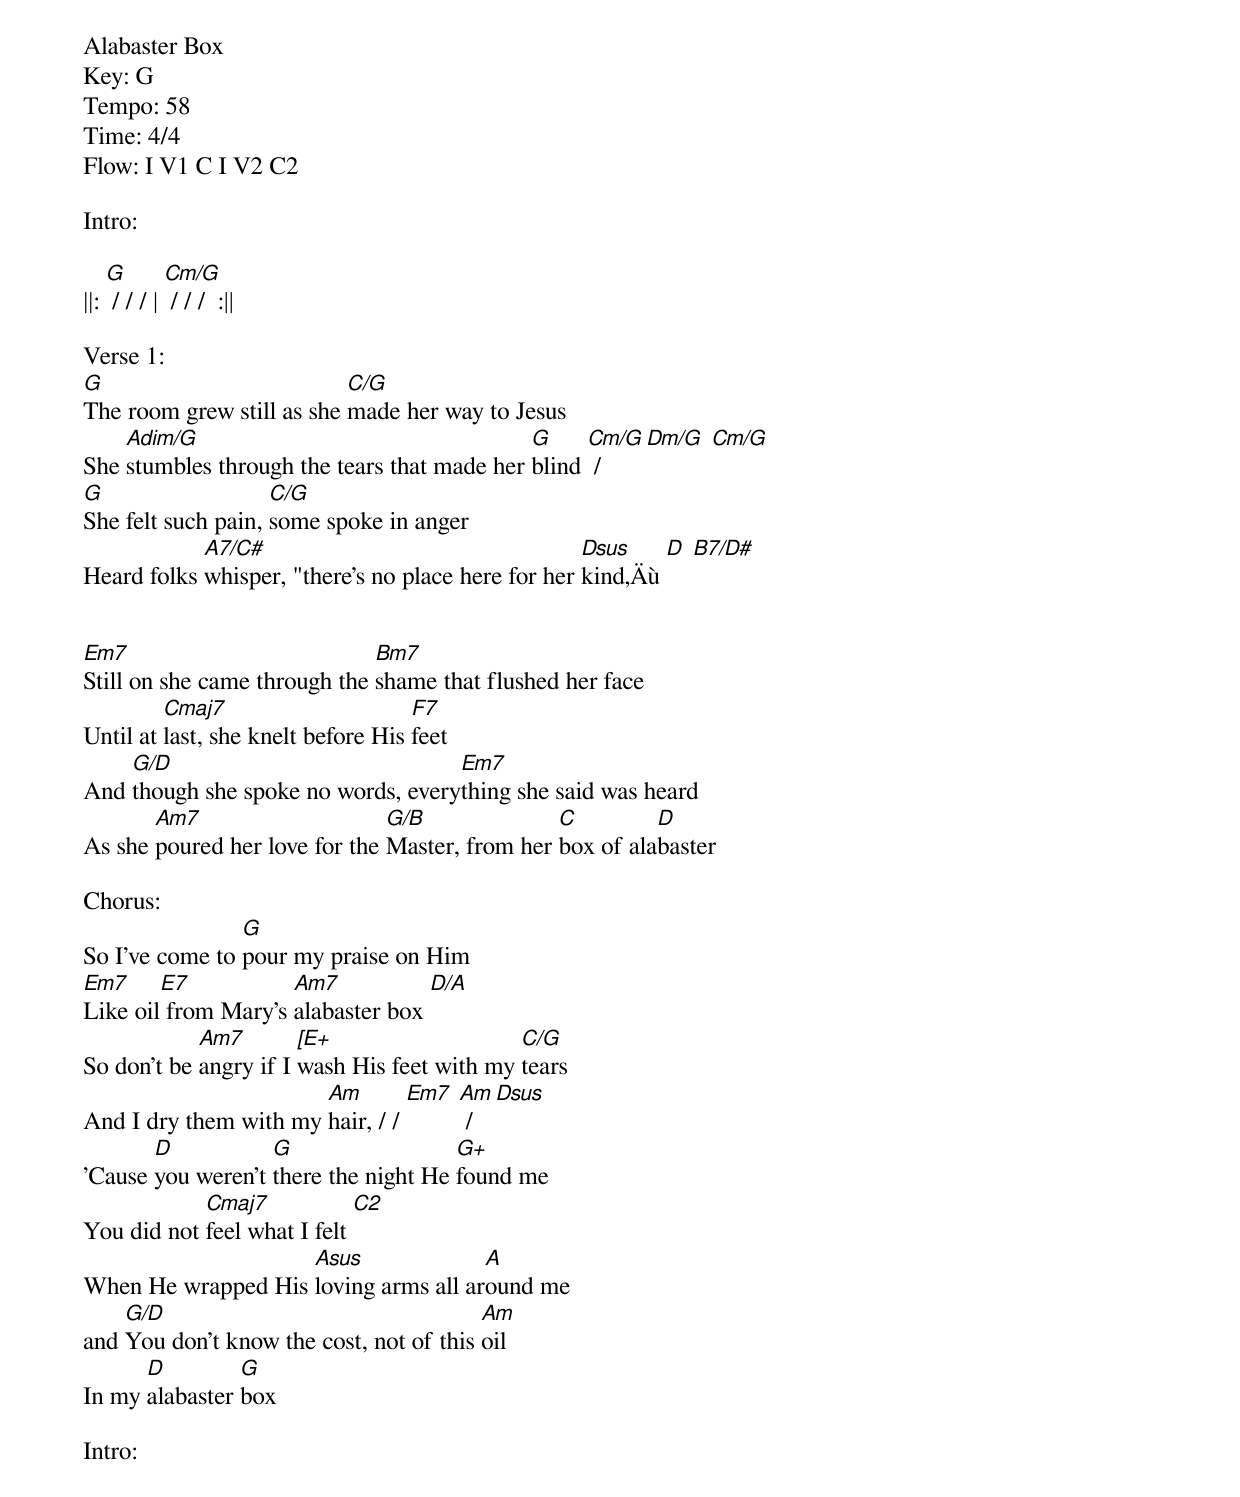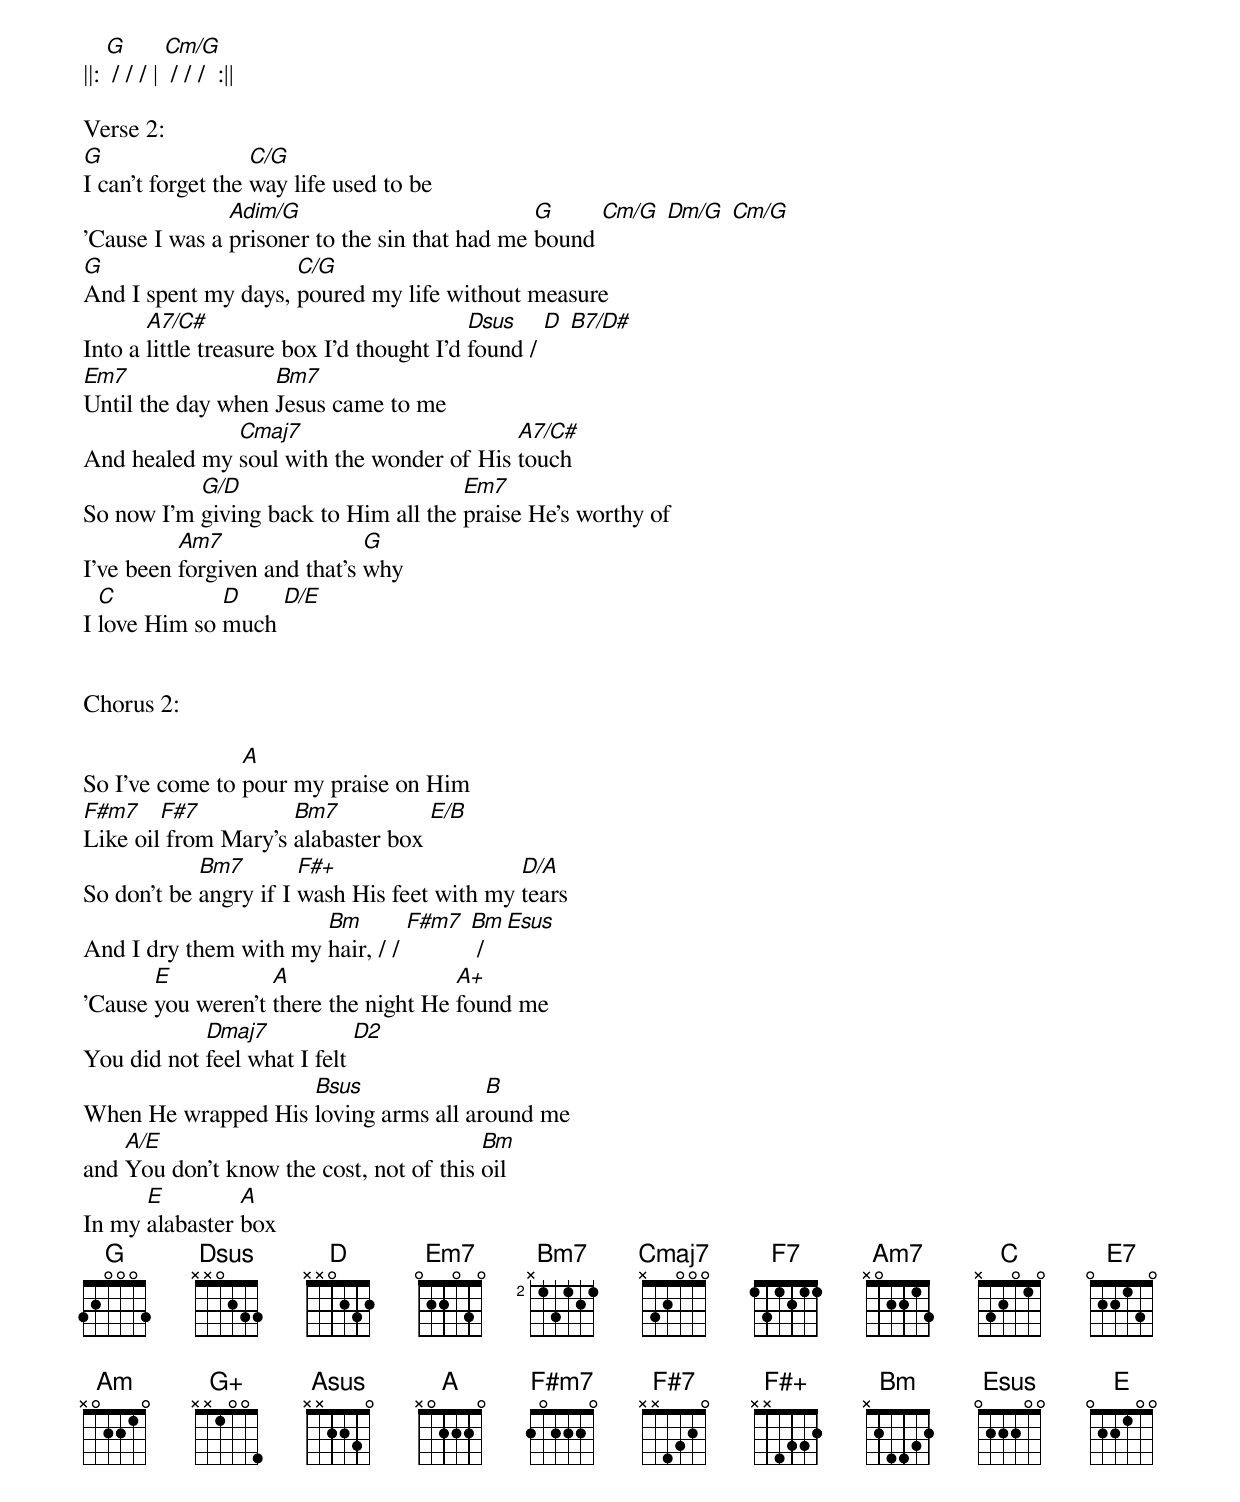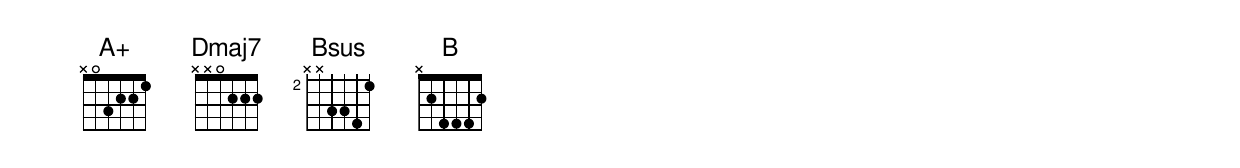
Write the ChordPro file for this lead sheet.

Alabaster Box
Key: G
Tempo: 58
Time: 4/4
Flow: I V1 C I V2 C2

Intro:

||: [G] / / / | [Cm/G] / / /  :||

Verse 1:
[G]The room grew still as she [C/G]made her way to Jesus
She [Adim/G]stumbles through the tears that made her [G]blind [Cm/G] / [Dm/G] [Cm/G]
[G]She felt such pain, [C/G]some spoke in anger
Heard folks [A7/C#]whisper, "there's no place here for her [Dsus]kind‚Äù [D] [B7/D#]


[Em7]Still on she came through the [Bm7]shame that flushed her face
Until at [Cmaj7]last, she knelt before His [F7]feet
And [G/D]though she spoke no words, every[Em7]thing she said was heard
As she [Am7]poured her love for the [G/B]Master, from her [C]box of ala[D]baster

Chorus:
So I've come to [G]pour my praise on Him
[Em7]Like oil[E7] from Mary's [Am7]alabaster box [D/A]
So don't be [Am7]angry if I [[E+]wash His feet with my [C/G]tears
And I dry them with my [Am]hair, / / [Em7] [Am] / [Dsus]
'Cause [D]you weren't [G]there the night He [G+]found me
You did not [Cmaj7]feel what I felt [C2]
When He wrapped His [Asus]loving arms all ar[A]ound me
and [G/D]You don't know the cost, not of this [Am]oil
In my [D]alabaster [G]box

Intro:

||: [G] / / / | [Cm/G] / / /  :||

Verse 2:
[G]I can't forget the [C/G]way life used to be
'Cause I was a [Adim/G]prisoner to the sin that had me [G]bound [Cm/G] [Dm/G] [Cm/G]
[G]And I spent my days, [C/G]poured my life without measure
Into a [A7/C#]little treasure box I'd thought I'd [Dsus]found / [D] [B7/D#]
[Em7]Until the day when [Bm7]Jesus came to me
And healed my [Cmaj7]soul with the wonder of His [A7/C#]touch
So now I'm [G/D]giving back to Him all the [Em7]praise He's worthy of
I've been [Am7]forgiven and that's [G]why
I [C]love Him so [D]much [D/E]


Chorus 2:

So I've come to [A]pour my praise on Him
[F#m7]Like oil[F#7] from Mary's [Bm7]alabaster box [E/B]
So don't be [Bm7]angry if I [F#+]wash His feet with my [D/A]tears
And I dry them with my [Bm]hair, / / [F#m7] [Bm] / [Esus]
'Cause [E]you weren't [A]there the night He [A+]found me
You did not [Dmaj7]feel what I felt [D2]
When He wrapped His [Bsus]loving arms all ar[B]ound me
and [A/E]You don't know the cost, not of this [Bm]oil
In my [E]alabaster [A]box
